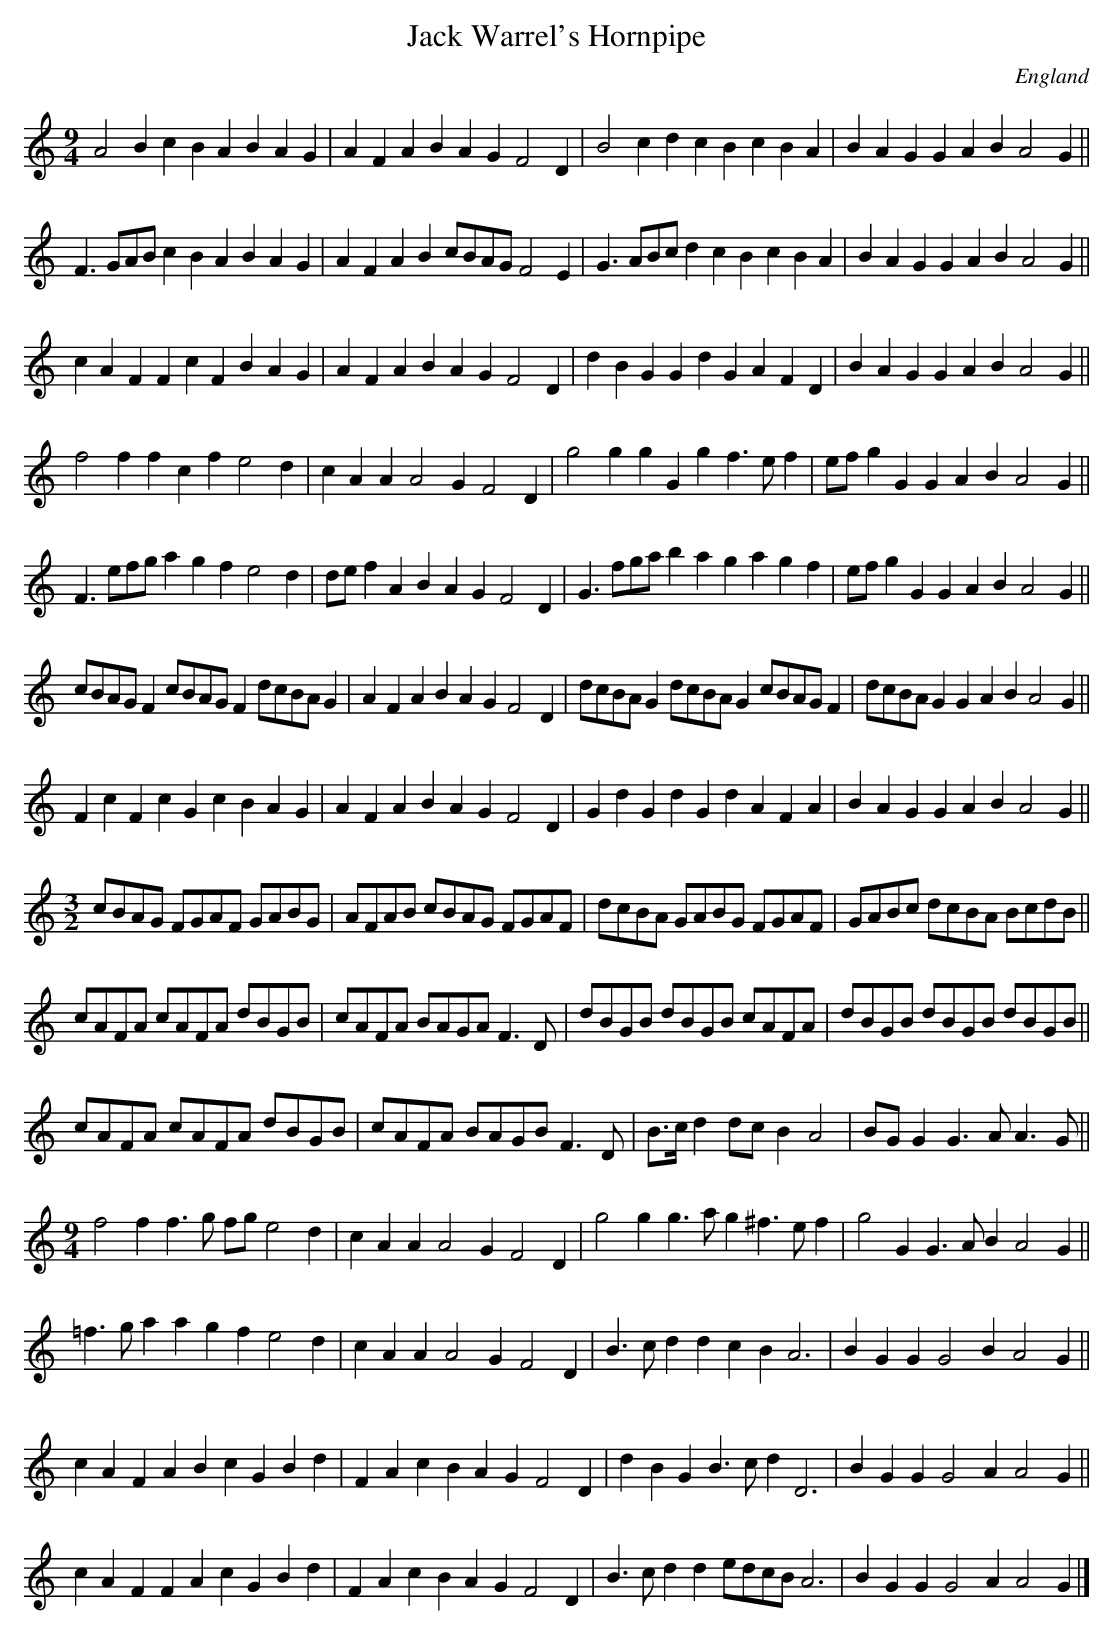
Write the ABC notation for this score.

X:1
T:Jack Warrel's Hornpipe
L:1/8
M:9/4
O:England
K:C major
A4 B2 c2 B2 A2 B2 A2 G2 | A2 F2 A2 B2 A2 G2 F4 D2 |\
B4 c2 d2 c2 B2 c2 B2 A2 | B2 A2 G2 G2 A2 B2 A4 G2 ||
F3 GAB c2 B2 A2 B2 A2 G2 | A2 F2 A2 B2 cBAG F4 E2 |\
G3 ABc d2 c2 B2 c2 B2 A2 | B2 A2 G2 G2 A2 B2 A4 G2||
c2 A2 F2 F2 c2 F2 B2 A2 G2 | A2 F2 A2 B2 A2 G2 F4 D2 |\
d2 B2 G2 G2 d2 G2 A2 F2 D2 | B2 A2 G2 G2 A2 B2 A4 G2 ||
f4 f2 f2 c2 f2 e4   d2 | c2 A2 A2 A4 G2 F4 D2 |\
g4 g2 g2 G2 g2 f3 e f2 | ef g2 G2 G2 A2 B2 A4 G2 ||
F3 efg a2 g2 f2 e4    d2 | de f2 A2 B2 A2 G2 F4 D2 |\
G3 fga b2 a2 g2 a2 g2 f2 | ef g2 G2 G2 A2 B2 A4 G2 ||
cBAG F2 cBAG F2 dcBA G2 | A2 F2 A2 B2 A2 G2 F4 D2 |\
dcBA G2 dcBA G2 cBAG F2 | dcBA  G2 G2 A2 B2 A4 G2 ||
F2 c2 F2 c2 G2 c2 B2 A2 G2 | A2 F2 A2 B2 A2 G2 F4 D2 |\
G2 d2 G2 d2 G2 d2 A2 F2 A2 | B2 A2 G2 G2 A2 B2 A4 G2 ||
M:3/2
cBAG FGAF GABG | AFAB cBAG FGAF |\
dcBA GABG FGAF | GABc dcBA BcdB ||
cAFA cAFA dBGB | cAFA BAGA F3 D |\
dBGB dBGB cAFA | dBGB dBGB dBGB ||
cAFA cAFA dBGB | cAFA BAGB F3 D |\
B>c d2 dc B2 A4 | BG G2 G3 A A3 G ||
M:9/4
f4 f2 f3 g fg  e4   d2 | c2 A2 A2 A4 G2 F4 D2 |\
g4 g2 g3 a g2 ^f3 e f2 | g4 G2 G3 A B2 A4 G2 ||
=f3 g a2 a2 g2 f2 e4 d2 | c2 A2 A2 A4 G2 F4 D2 |\
 B3 c d2 d2 c2 B2 A6    | B2 G2 G2 G4 B2 A4 G2 ||
c2 A2 F2 A2 B2 c2 G2 B2 d2 | F2 A2 c2 B2 A2 G2 F4 D2 |\
d2 B2 G2 B3 c  d2 D6       | B2 G2 G2 G4    A2 A4 G2 ||
c2 A2 F2 F2 A2 c2 G2 B2 d2 | F2 A2 c2 B2 A2 G2 F4 D2 |\
B3 c  d2 d2 edcB  A6       | B2 G2 G2 G4    A2 A4 G2 |]
